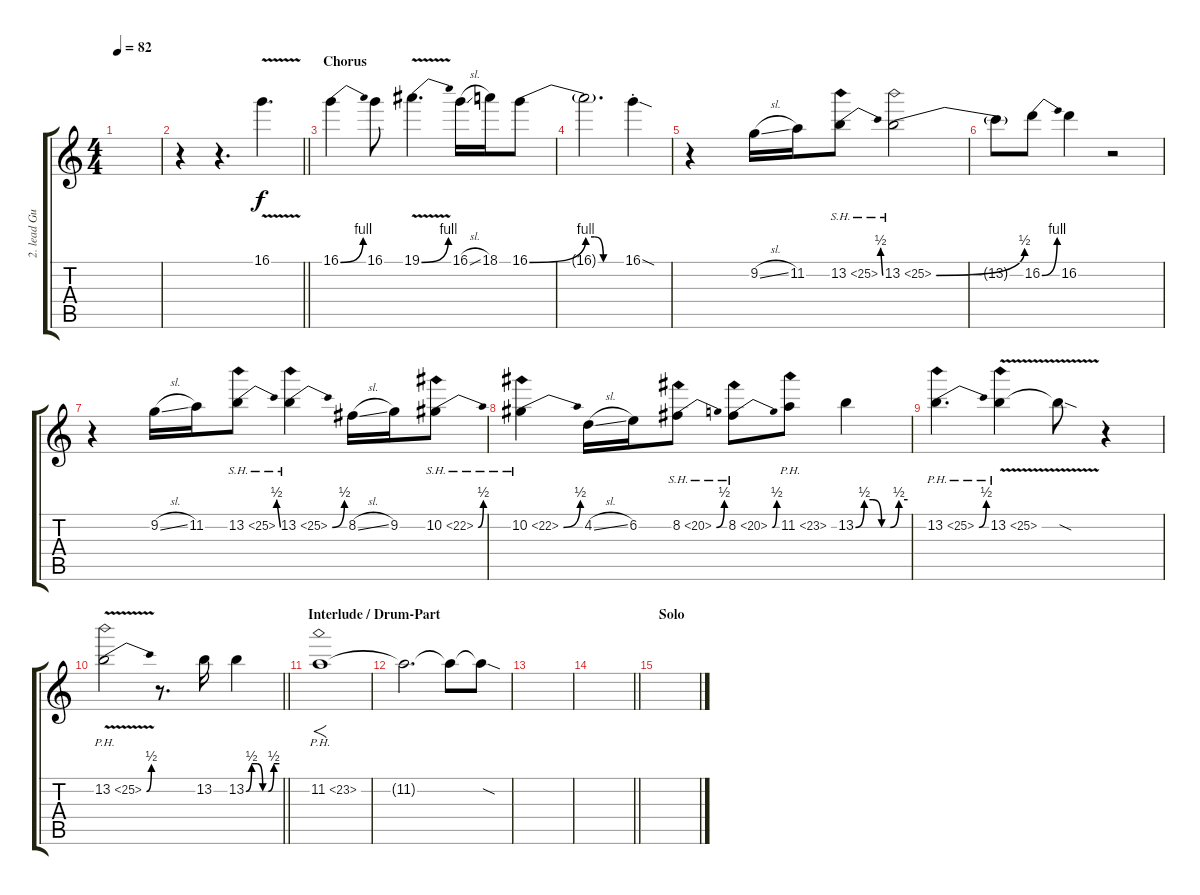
\track ("2. lead Guitar Effects" "2. lead Gu") {instrument overdrivenguitar}
\staff {score tabs}
\tuning (Eb4 Bb3 Gb3 Db3 Ab2 Eb2) {hide}
\ts (4 4)
\tempo 82
\clef g2
\ks c
|
\barLineRight lightlight
r.4 r.4{d} 16.1{v}.4{d volume 11} |
\section ("" "Chorus")
16.1{be (bend 0 0 60 4)}.4 16.1.8 19.1{be (bend 0 0 60 4) v}.4{d} 16.1{sl}.16 18.1.16 16.1{be (bend 0 0 60 4)}.8 |
16.1{be (custom 0 4 15 4 30 0 60 0) t}.2{d} 16.1{sod st}.4 |
r.4 9.2{sl}.16 11.2.16 13.2{be (bend 0 0 60 2) sh 12}.8 13.2{be (bend 0 0 60 2) sh 12}.2 |
13.2{t}.8 16.2{be (bend 0 0 60 4)}.8 16.2.4 r.2 |
r.4 9.2{sl}.16 11.2.16 13.2{be (bend 0 0 60 2) sh 12}.8 13.2{be (bend 0 0 60 2) sh 12}.4 8.2{sl}.16 9.2.16 10.2{be (bend 0 0 60 2) sh 12}.8 |
10.2{be (bend 0 0 60 2) sh 12}.4 4.2{sl}.16 6.2.16 8.2{be (bend 0 0 60 2) sh 12}.8 8.2{be (bend 0 0 60 2) sh 12}.8 11.2{ph 12}.8 13.2{be (custom 0 0 10 2 20 2 30 0 40 0 50 2 60 2)}.4 |
13.2{be (bend 0 0 60 2) ph 12}.4{d} 13.2{ph 12 v}.4 13.2{sod t}.8 r.4 |
\barLineRight lightlight
13.2{be (bend 0 0 60 2) ph 12 v}.2 r.8{d} 13.2.16 13.2{be (custom 0 0 10 2 20 2 30 0 40 0 50 2 60 2)}.4 |
\section ("" "Interlude / Drum-Part")
11.2{ph 12}.1{f} |
11.2{t}.2{d} 11.2{t}.8 11.2{sod t}.8 |
|
\barLineRight lightlight
|
\section ("" "Solo")
